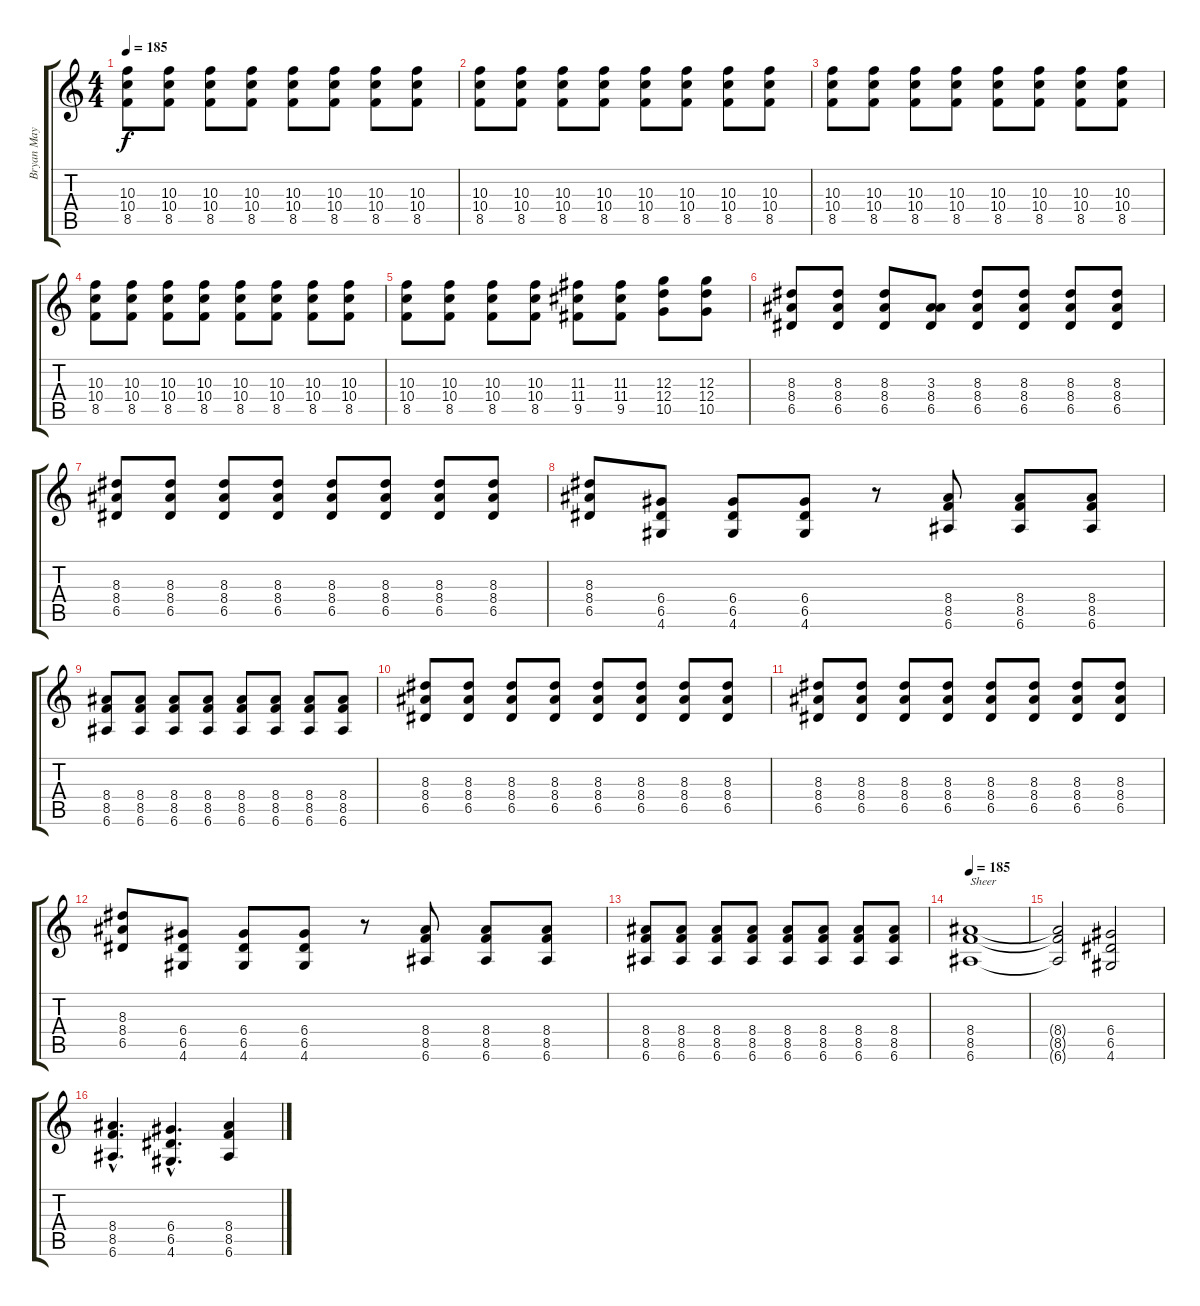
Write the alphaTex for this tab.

\track ("Bryan May" "Bryan May") {instrument distortionguitar}
\staff {score tabs}
\tuning (E4 B3 G3 D3 A2 E2) {hide}
\ts (4 4)
\tempo 185
\clef g2
\ks c
(10.3 10.4 8.5).8{dy f} (10.3 10.4 8.5).8 (10.3 10.4 8.5).8 (10.3 10.4 8.5).8 (10.3 10.4 8.5).8 (10.3 10.4 8.5).8 (10.3 10.4 8.5).8 (10.3 10.4 8.5).8 |
(10.3 10.4 8.5).8 (10.3 10.4 8.5).8 (10.3 10.4 8.5).8 (10.3 10.4 8.5).8 (10.3 10.4 8.5).8 (10.3 10.4 8.5).8 (10.3 10.4 8.5).8 (10.3 10.4 8.5).8 |
(10.3 10.4 8.5).8 (10.3 10.4 8.5).8 (10.3 10.4 8.5).8 (10.3 10.4 8.5).8 (10.3 10.4 8.5).8 (10.3 10.4 8.5).8 (10.3 10.4 8.5).8 (10.3 10.4 8.5).8 |
(10.3 10.4 8.5).8 (10.3 10.4 8.5).8 (10.3 10.4 8.5).8 (10.3 10.4 8.5).8 (10.3 10.4 8.5).8 (10.3 10.4 8.5).8 (10.3 10.4 8.5).8 (10.3 10.4 8.5).8 |
(10.3 10.4 8.5).8 (10.3 10.4 8.5).8 (10.3 10.4 8.5).8 (10.3 10.4 8.5).8 (11.3 11.4 9.5).8 (11.3 11.4 9.5).8 (12.3 12.4 10.5).8 (12.3 12.4 10.5).8 |
(8.3 8.4 6.5).8 (8.3 8.4 6.5).8 (8.3 8.4 6.5).8 (3.3 8.4 6.5).8 (8.3 8.4 6.5).8 (8.3 8.4 6.5).8 (8.3 8.4 6.5).8 (8.3 8.4 6.5).8 |
(8.3 8.4 6.5).8 (8.3 8.4 6.5).8 (8.3 8.4 6.5).8 (8.3 8.4 6.5).8 (8.3 8.4 6.5).8 (8.3 8.4 6.5).8 (8.3 8.4 6.5).8 (8.3 8.4 6.5).8 |
(8.3 8.4 6.5).8 (6.4 6.5 4.6).8 (6.4 6.5 4.6).8 (6.4 6.5 4.6).8 r.8 (8.4 8.5 6.6).8 (8.4 8.5 6.6).8 (8.4 8.5 6.6).8 |
(8.4 8.5 6.6).8 (8.4 8.5 6.6).8 (8.4 8.5 6.6).8 (8.4 8.5 6.6).8 (8.4 8.5 6.6).8 (8.4 8.5 6.6).8 (8.4 8.5 6.6).8 (8.4 8.5 6.6).8 |
(8.3 8.4 6.5).8 (8.3 8.4 6.5).8 (8.3 8.4 6.5).8 (8.3 8.4 6.5).8 (8.3 8.4 6.5).8 (8.3 8.4 6.5).8 (8.3 8.4 6.5).8 (8.3 8.4 6.5).8 |
(8.3 8.4 6.5).8 (8.3 8.4 6.5).8 (8.3 8.4 6.5).8 (8.3 8.4 6.5).8 (8.3 8.4 6.5).8 (8.3 8.4 6.5).8 (8.3 8.4 6.5).8 (8.3 8.4 6.5).8 |
(8.3 8.4 6.5).8 (6.4 6.5 4.6).8 (6.4 6.5 4.6).8 (6.4 6.5 4.6).8 r.8 (8.4 8.5 6.6).8 (8.4 8.5 6.6).8 (8.4 8.5 6.6).8 |
(8.4 8.5 6.6).8 (8.4 8.5 6.6).8 (8.4 8.5 6.6).8 (8.4 8.5 6.6).8 (8.4 8.5 6.6).8 (8.4 8.5 6.6).8 (8.4 8.5 6.6).8 (8.4 8.5 6.6).8 |
\tempo 185
(8.4 8.5 6.6).1{txt "Sheer"} |
(8.4{t} 8.5{t} 6.6{t}).2 (6.4 6.5 4.6).2 |
(8.4{hac} 8.5{hac} 6.6{hac}).4{d} (6.4{hac} 6.5{hac} 4.6{hac}).4{d} (8.4 8.5 6.6).4
